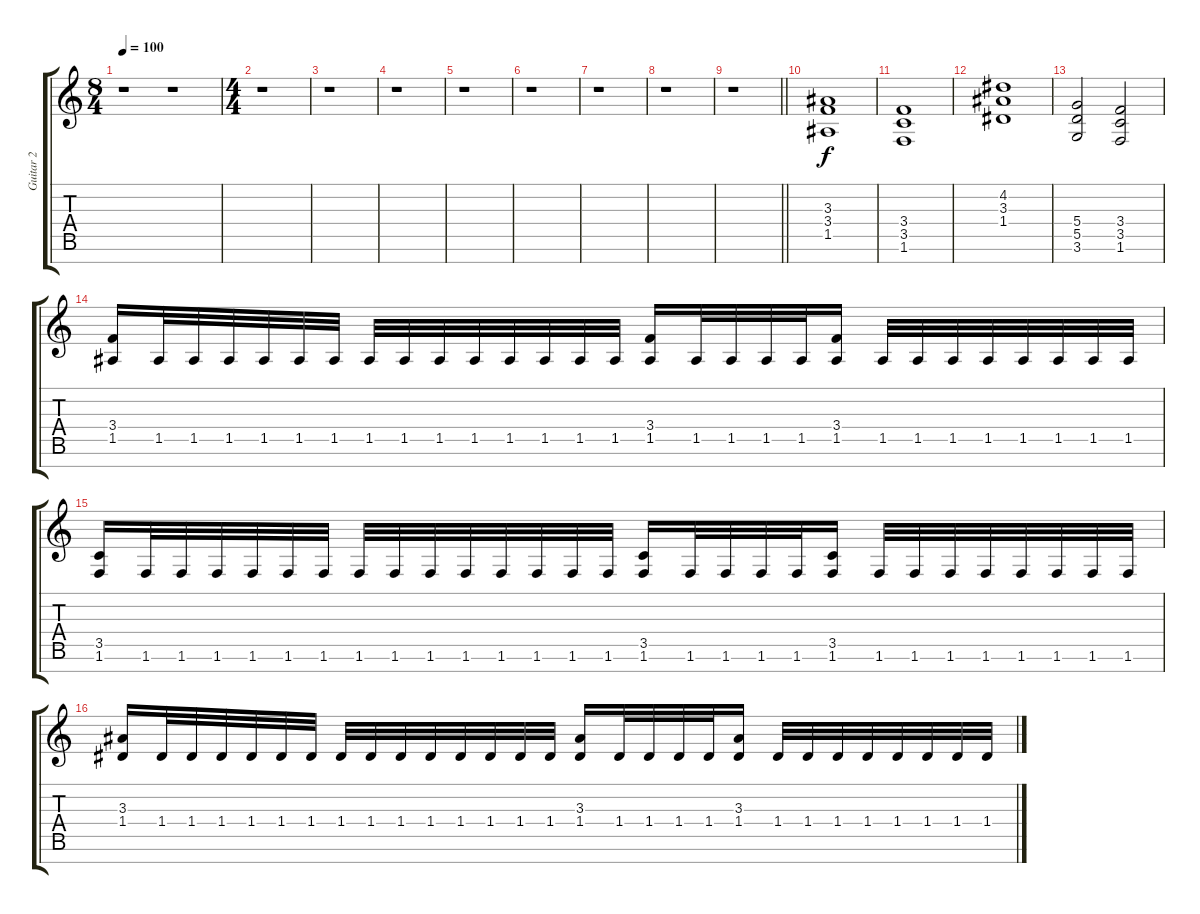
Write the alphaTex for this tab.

\track ("Guitar 2" "Guitar 2") {instrument distortionguitar}
\staff {score tabs}
\tuning (E4 B3 G3 D3 A2 E2 B1) {hide}
\ts (8 4)
\tempo 100
\clef g2
\ks c
r.1{dy f instrument distortionguitar} r.1 |
\ts (4 4)
r.1 |
r.1 |
r.1 |
r.1 |
r.1 |
r.1 |
r.1 |
\barLineRight lightlight
r.1 |
\section ("" "")
(3.3 3.4 1.5).1 |
(3.4 3.5 1.6).1 |
(4.2 3.3 1.4).1 |
(5.4 5.5 3.6).2 (3.4 3.5 1.6).2 |
(3.4 1.5).16 1.5.32 1.5.32 1.5.32 1.5.32 1.5.32 1.5.32 1.5.32 1.5.32 1.5.32 1.5.32 1.5.32 1.5.32 1.5.32 1.5.32 (3.4 1.5).16 1.5.32 1.5.32 1.5.32 1.5.32 (3.4 1.5).16 1.5.32 1.5.32 1.5.32 1.5.32 1.5.32 1.5.32 1.5.32 1.5.32 |
(3.5 1.6).16 1.6.32 1.6.32 1.6.32 1.6.32 1.6.32 1.6.32 1.6.32 1.6.32 1.6.32 1.6.32 1.6.32 1.6.32 1.6.32 1.6.32 (3.5 1.6).16 1.6.32 1.6.32 1.6.32 1.6.32 (3.5 1.6).16 1.6.32 1.6.32 1.6.32 1.6.32 1.6.32 1.6.32 1.6.32 1.6.32 |
(3.3 1.4).16 1.4.32 1.4.32 1.4.32 1.4.32 1.4.32 1.4.32 1.4.32 1.4.32 1.4.32 1.4.32 1.4.32 1.4.32 1.4.32 1.4.32 (3.3 1.4).16 1.4.32 1.4.32 1.4.32 1.4.32 (3.3 1.4).16 1.4.32 1.4.32 1.4.32 1.4.32 1.4.32 1.4.32 1.4.32 1.4.32
